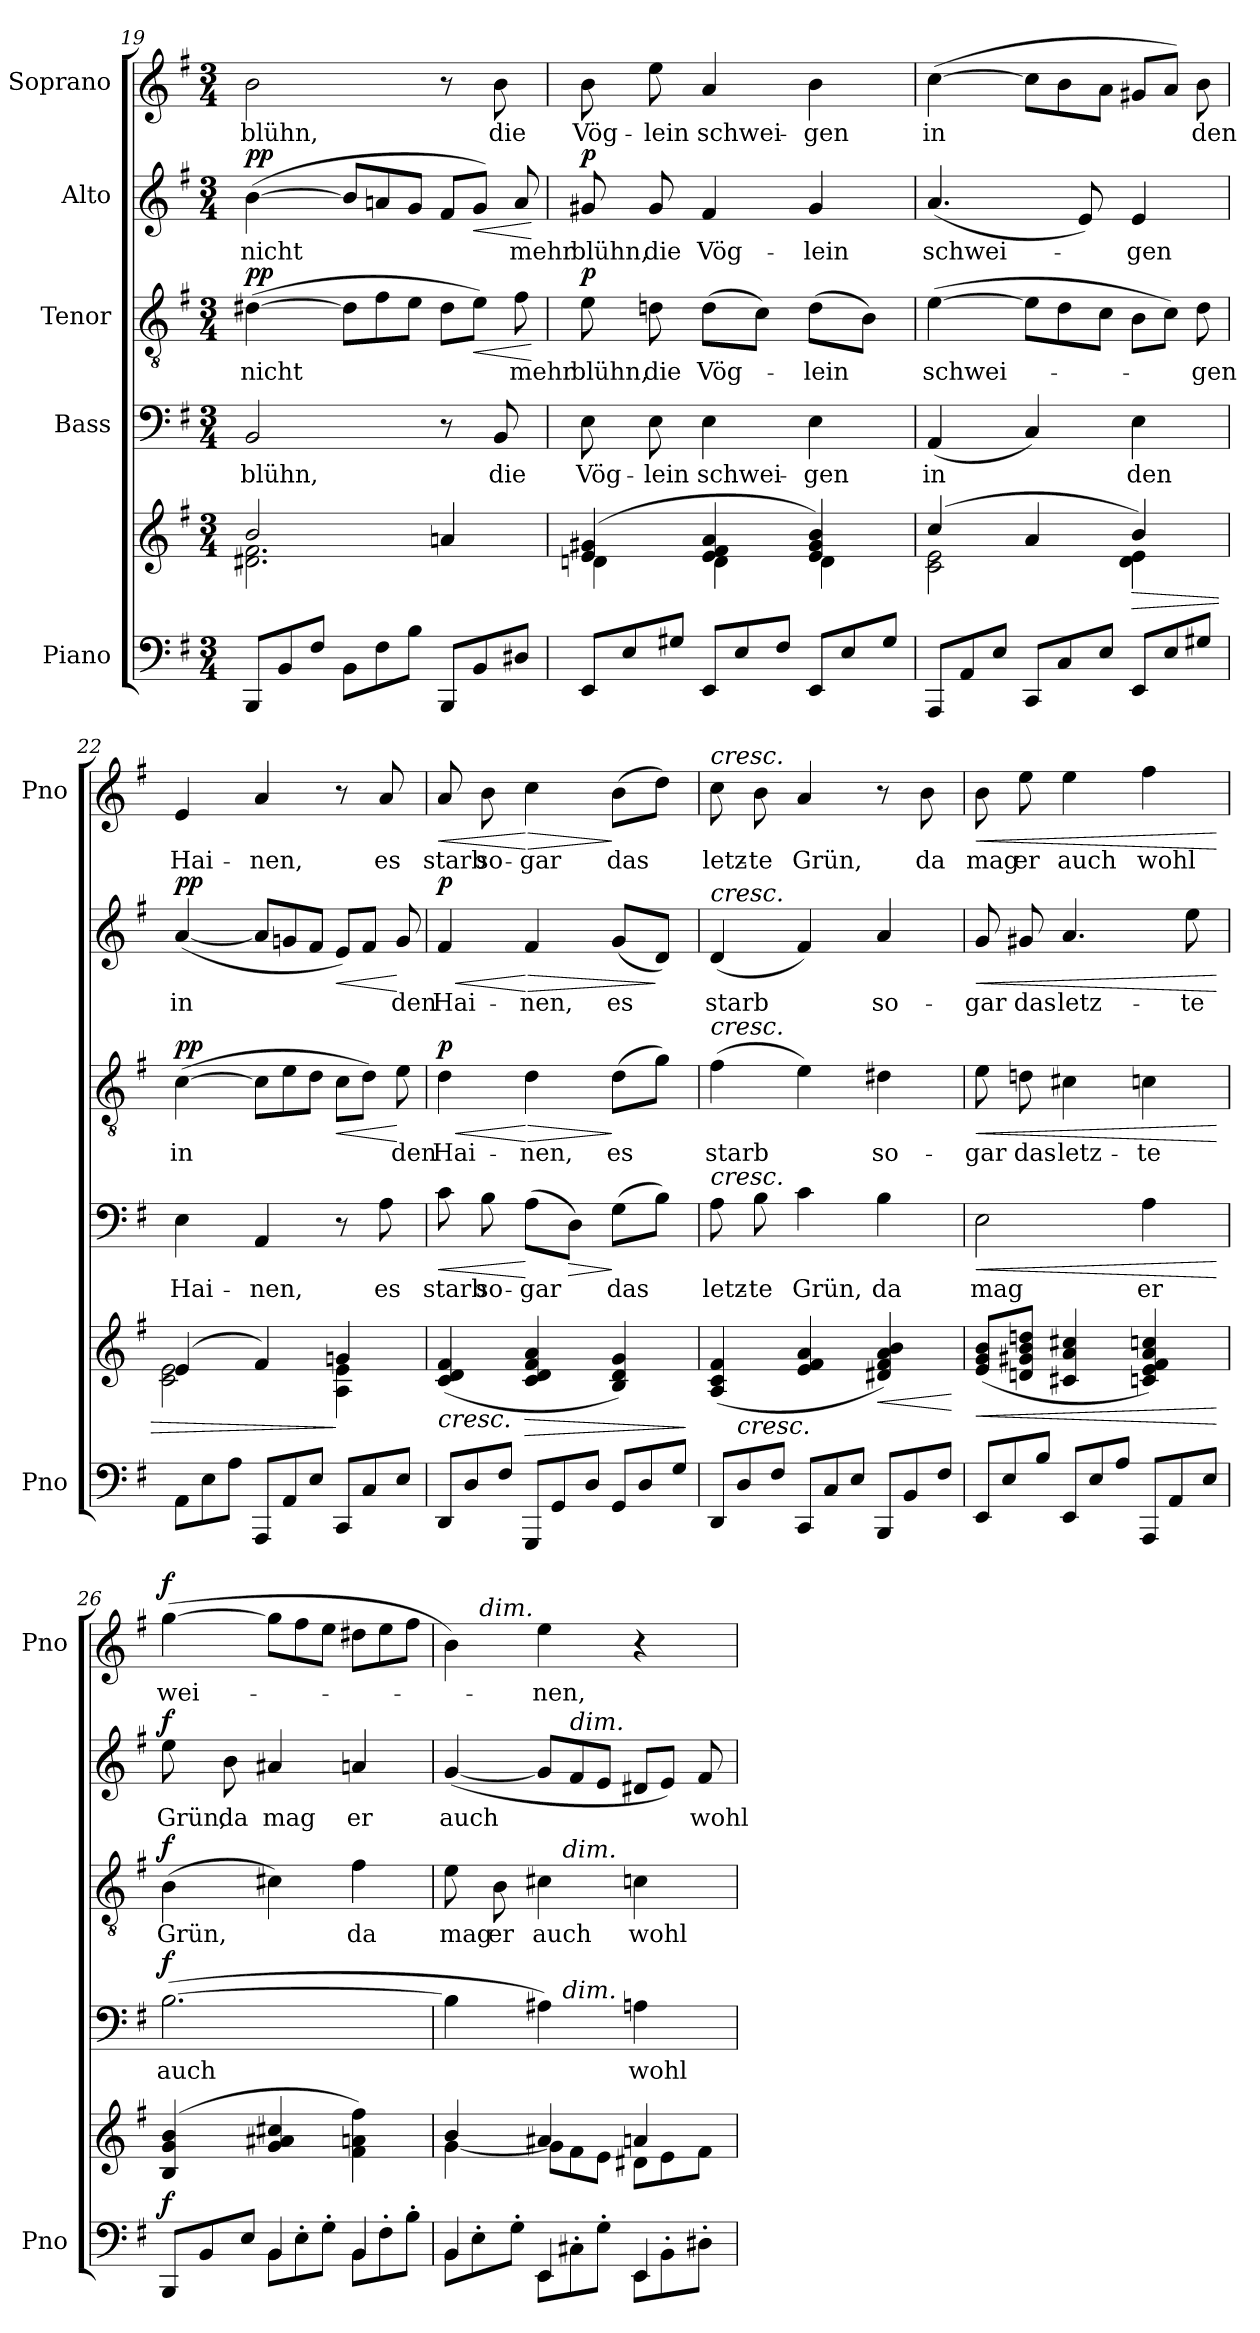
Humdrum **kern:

**kern	**kern	**dynam	**kern	**text	**dynam	**kern	**text	**dynam	**kern	**text	**dynam	**kern	**text	**dynam
*part5	*part5	*part5	*part4	*part4	*part4	*part3	*part3	*part3	*part2	*part2	*part2	*part1	*part1	*part1
*staff6	*staff5	*staff5/6	*staff4	*staff4	*staff4	*staff3	*staff3	*staff3	*staff2	*staff2	*staff2	*staff1	*staff1	*staff1
*I"Piano	*	*	*I"Bass	*	*	*I"Tenor	*	*	*I"Alto	*	*	*I"Soprano	*	*
*I'Pno	*	*	*	*	*	*	*	*	*	*	*	*I'Pno	*	*
*clefF4	*clefG2	*	*clefF4	*	*	*clefGv2	*	*	*clefG2	*	*	*clefG2	*	*
*k[f#]	*k[f#]	*	*k[f#]	*	*	*k[f#]	*	*	*k[f#]	*	*	*k[f#]	*	*
*e:	*e:	*	*e:	*	*	*e:	*	*	*e:	*	*	*e:	*	*
*M3/4	*M3/4	*	*M3/4	*	*	*M3/4	*	*	*M3/4	*	*	*M3/4	*	*
*Xtuplet	*	*	*	*	*	*	*	*	*	*	*	*	*	*
=19	=19	=19	=19	=19	=19	=19	=19	=19	=19	=19	=19	=19	=19	=19
*	*^	*	*	*	*	*	*	*	*	*	*	*	*	*
!	!	!	!	!	!	!	!	!	!LO:DY:a	!	!	!LO:DY:a	!	!	!
12BBB/L	2b/	2.d#X\ 2.f#\	.	2BB/	blühn,	.	([4d#X\	nicht	pp	([4b\	nicht	pp	2b\	blühn,	.
12BB/	.	.	.	.	.	.	.	.	.	.	.	.	.	.	.
12F#/J	.	.	.	.	.	.	.	.	.	.	.	.	.	.	.
*	*	*	*	*	*	*	*Xtuplet	*	*	*Xtuplet	*	*	*	*	*
12BB\L	.	.	.	.	.	.	12d#\L]	.	.	12b/L]	.	.	.	.	.
12F#\	.	.	.	.	.	.	12f#\	.	.	12an/	.	.	.	.	.
12B\J	.	.	.	.	.	.	12e\J	.	.	12g/J	.	.	.	.	.
12BBB/L	4an/	.	.	8r	.	.	12d#\L	.	.	12f#/L	.	.	8r	.	.
!	!	!	!	!	!	!	!	!	!LO:HP:b	!	!	!LO:HP:b	!	!	!
12BB/	.	.	.	.	.	.	12e\J)	.	<	12g/J)	.	<	.	.	.
.	.	.	.	8BB/	die	.	.	.	.	.	.	.	8b\	die	.
12D#X/J	.	.	.	.	.	.	12f#\	mehr	.	12a/	mehr	.	.	.	.
*	*v	*v	*	*	*	*	*	*	*	*	*	*	*	*	*
.	.	.	.	.	.	.	.	[	.	.	[	.	.	.
=20	=20	=20	=20	=20	=20	=20	=20	=20	=20	=20	=20	=20	=20	=20
*	*^	*	*	*	*	*	*	*	*	*	*	*	*	*
!	!	!	!	!	!	!	!	!	!LO:DY:a	!	!	!LO:DY:a	!	!	!
12EE/L	(4e/ 4g#X/	4dn\	.	8E\	Vög-	.	8e\	blühn,	p	8g#X/	blühn,	p	8b\	Vög-	.
12E/	.	.	.	.	.	.	.	.	.	.	.	.	.	.	.
.	.	.	.	8E\	-lein	.	8dn\	die	.	8g#/	die	.	8ee\	-lein	.
12G#X/J	.	.	.	.	.	.	.	.	.	.	.	.	.	.	.
12EE/L	4e/ 4f#/ 4a/	4d\	.	4E\	schwei-	.	(8d\L	Vög-	.	4f#/	Vög-	.	4a/	schwei-	.
12E/	.	.	.	.	.	.	.	.	.	.	.	.	.	.	.
.	.	.	.	.	.	.	8c\J)	.	.	.	.	.	.	.	.
12F#/J	.	.	.	.	.	.	.	.	.	.	.	.	.	.	.
12EE/L	4e/ 4g#/ 4b/)	4d\	.	4E\	-gen	.	(8d\L	-lein	.	4g#/	-lein	.	4b\	-gen	.
12E/	.	.	.	.	.	.	.	.	.	.	.	.	.	.	.
.	.	.	.	.	.	.	8B\J)	.	.	.	.	.	.	.	.
12G#/J	.	.	.	.	.	.	.	.	.	.	.	.	.	.	.
!!LO:LB:g=z
=21	=21	=21	=21	=21	=21	=21	=21	=21	=21	=21	=21	=21	=21	=21	=21
12AAA/L	(4cc/	2c\ 2e\	.	(4AA/	in	.	([4e\	schwei-	.	(4.a/	schwei-	.	([4cc\	in	.
12AA/	.	.	.	.	.	.	.	.	.	.	.	.	.	.	.
12E/J	.	.	.	.	.	.	.	.	.	.	.	.	.	.	.
*	*	*	*	*	*	*	*	*	*	*	*	*	*Xtuplet	*	*
12CC/L	4a/	.	.	4C/)	.	.	12e\L]	.	.	.	.	.	12cc\L]	.	.
12C/	.	.	.	.	.	.	12d\	.	.	.	.	.	12b\	.	.
.	.	.	.	.	.	.	.	.	.	8e/)	.	.	.	.	.
12E/J	.	.	.	.	.	.	12c\J	.	.	.	.	.	12a\J	.	.
!	!	!	!LO:HP:b	!	!	!	!	!	!	!	!	!	!	!	!
12EE/L	4b/)	4d\ 4e\	>	4E\	den	.	12B\L	.	.	4e/	-gen	.	12g#X/L	.	.
12E/	.	.	.	.	.	.	12c\J)	.	.	.	.	.	12a/J)	.	.
12G#X/J	.	.	.	.	.	.	12d\	-gen	.	.	.	.	12b\	den	.
=22	=22	=22	=22	=22	=22	=22	=22	=22	=22	=22	=22	=22	=22	=22	=22
!	!	!	!	!	!	!	!	!	!LO:DY:a	!	!	!LO:DY:a	!	!	!
12AA\L	(4e/	2c\ 2e\	.	4E\	Hai-	.	([4c\	in	pp	([4a/	in	pp	4e/	Hai-	.
12E\	.	.	.	.	.	.	.	.	.	.	.	.	.	.	.
12A\J	.	.	.	.	.	.	.	.	.	.	.	.	.	.	.
12AAA/L	4f#/)	.	.	4AA/	-nen,	.	12c\L]	.	.	12a/L]	.	.	4a/	-nen,	.
12AA/	.	.	.	.	.	.	12e\	.	.	12gn/	.	.	.	.	.
12E/J	.	.	.	.	.	.	12d\J	.	.	12f#/J	.	.	.	.	.
!	!	!	!	!	!	!	!	!	!LO:HP:b	!	!	!LO:HP:b	!	!	!
12CC/L	4gn/	4A\ 4e\	]	8r	.	.	12c\L	.	<	12e/L)	.	<	8r	.	.
12C/	.	.	.	.	.	.	12d\J)	.	.	12f#/J	.	.	.	.	.
.	.	.	.	8A\	es	.	.	.	.	.	.	.	8a/	es	.
12E/J	.	.	.	.	.	.	12e\	den	[	12g/	den	[	.	.	.
*	*v	*v	*	*	*	*	*	*	*	*	*	*	*	*	*
=23	=23	=23	=23	=23	=23	=23	=23	=23	=23	=23	=23	=23	=23	=23
!	!	!LO:HP:b	!	!	!LO:HP:b	!	!	!LO:HP:b	!	!	!LO:HP:b	!	!	!LO:HP:b
!	!	!	!	!	!	!	!	!LO:DY:n=1:a	!	!	!LO:DY:n=1:a	!	!	!
12DD/L	(4c/ 4d/ 4f#/	<	8c\	starb	<	4d\	Hai-	< p	4f#/	Hai-	< p	8a/	starb	<
12D/	.	.	.	.	.	.	.	.	.	.	.	.	.	.
.	.	.	8B\	so-	.	.	.	.	.	.	.	8b\	so-	.
12F#/J	.	.	.	.	.	.	.	.	.	.	.	.	.	.
!	!	!LO:HP:b	!	!	!	!	!	!LO:HP:n=1:b	!	!	!LO:HP:n=1:b	!	!	!LO:HP:n=1:b
12GGG/L	4c/ 4d/ 4f#/ 4a/	>	(8A\L	-gar	[	4d\	-nen,	[ >	4f#/	-nen,	[ >	4cc\	-gar	[ >
12GG/	.	.	.	.	.	.	.	.	.	.	.	.	.	.
!	!	!	!	!	!LO:HP:b	!	!	!	!	!	!	!	!	!
.	.	.	8D\J)	.	>	.	.	.	.	.	.	.	.	.
12D/J	.	.	.	.	.	.	.	.	.	.	.	.	.	.
12GG/L	4B/ 4d/ 4g/)	[	(8G\L	das	]	(8d\L	es	]	(8g/L	es	.	(8b\L	das	]
12D/	.	.	.	.	.	.	.	.	.	.	.	.	.	.
.	.	.	8B\J)	.	.	8g\J)	.	.	8d/J)	.	]	8dd\J)	.	.
12G/J	.	.	.	.	.	.	.	.	.	.	.	.	.	.
.	.	]	.	.	.	.	.	.	.	.	.	.	.	.
=24	=24	=24	=24	=24	=24	=24	=24	=24	=24	=24	=24	=24	=24	=24
!	!	!	!	!	!	!	!	!	!	!	!	!LO:TX:a:i:t=cresc.	!	!
!	!	!	!	!	!	!	!	!	!LO:TX:a:i:t=cresc.	!	!	!	!	!
!	!	!	!	!	!	!LO:TX:a:i:t=cresc.	!	!	!	!	!	!	!	!
!	!	!	!LO:TX:a:i:t=cresc.	!	!	!	!	!	!	!	!	!	!	!
12DD/L	(4A/ 4c/ 4f#/	.	8A\	letz-	.	(4f#\	starb	.	(4d/	starb	.	8cc\	letz-	.
!LO:TX:a:i:t=cresc.	!	!	!	!	!	!	!	!	!	!	!	!	!	!
12D/	.	.	.	.	.	.	.	.	.	.	.	.	.	.
.	.	.	8B\	-te	.	.	.	.	.	.	.	8b\	-te	.
12F#/J	.	.	.	.	.	.	.	.	.	.	.	.	.	.
12CC/L	4e/ 4f#/ 4a/	.	4c\	Grün,	.	4e\)	.	.	4f#/)	.	.	4a/	Grün,	.
12C/	.	.	.	.	.	.	.	.	.	.	.	.	.	.
12E/J	.	.	.	.	.	.	.	.	.	.	.	.	.	.
!	!	!LO:HP:b	!	!	!	!	!	!	!	!	!	!	!	!
12BBB/L	4d#X/ 4f#/ 4a/ 4b/)	<	4B\	da	.	4d#X\	so-	.	4a/	so-	.	8r	.	.
12BB/	.	.	.	.	.	.	.	.	.	.	.	.	.	.
.	.	.	.	.	.	.	.	.	.	.	.	8b\	da	.
12F#/J	.	.	.	.	.	.	.	.	.	.	.	.	.	.
.	.	[	.	.	.	.	.	.	.	.	.	.	.	.
!!LO:PB:g=z
=25	=25	=25	=25	=25	=25	=25	=25	=25	=25	=25	=25	=25	=25	=25
!	!	!LO:HP:b	!	!	!LO:HP:b	!	!	!LO:HP:b	!	!	!LO:HP:b	!	!	!LO:HP:b
12EE/L	(8e/ 8g/ 8b/L	<	2E\	mag	<	8e\	-­gar	<	8g/	-­gar	<	8b\	mag	<
12E/	.	.	.	.	.	.	.	.	.	.	.	.	.	.
.	8dn/ 8g#X/ 8b/ 8ddn/J	.	.	.	.	8dn\	das	.	8g#X/	das	.	8ee\	er	.
12B/J	.	.	.	.	.	.	.	.	.	.	.	.	.	.
12EE/L	4c#X/ 4a/ 4cc#X/	.	.	.	.	4c#X\	letz-	.	4.a/	letz-	.	4ee\	auch	.
12E/	.	.	.	.	.	.	.	.	.	.	.	.	.	.
12A/J	.	.	.	.	.	.	.	.	.	.	.	.	.	.
12AAA/L	4cn/ 4e/ 4f#/ 4a/ 4ccn/)	.	4A\	er	.	4cn\	-te	.	.	.	.	4ff#\	wohl	.
12AA/	.	.	.	.	.	.	.	.	.	.	.	.	.	.
.	.	.	.	.	.	.	.	.	8ee\	-te	.	.	.	.
12E/J	.	.	.	.	.	.	.	.	.	.	.	.	.	.
.	.	[	.	.	[	.	.	[	.	.	[	.	.	[
=26	=26	=26	=26	=26	=26	=26	=26	=26	=26	=26	=26	=26	=26	=26
*^	*	*	*	*	*	*	*	*	*	*	*	*	*	*
!	!	!	!LO:DY:a=2	!	!	!LO:DY:a	!	!	!LO:DY:a	!	!	!LO:DY:a	!	!	!LO:DY:a
12BBB/L	4ryy	(4B/ 4g/ 4b/	f	([2.B\	auch	f	(4B\	Grün,	f	8ee\	Grün,	f	([4gg\	wei-	f
12BB/	.	.	.	.	.	.	.	.	.	.	.	.	.	.	.
.	.	.	.	.	.	.	.	.	.	8b\	da	.	.	.	.
12E/J	.	.	.	.	.	.	.	.	.	.	.	.	.	.	.
12BB\L	4BB/	4g/ 4a#X/ 4cc#X/	.	.	.	.	4c#X\)	.	.	4a#X/	mag	.	12gg\L]	.	.
12E'>\	.	.	.	.	.	.	.	.	.	.	.	.	12ff#\	.	.
12G'>\J	.	.	.	.	.	.	.	.	.	.	.	.	12ee\J	.	.
12BB\L	4BB/	4f#\ 4an\ 4ff#\)	.	.	.	.	4f#\	da	.	4an/	er	.	12dd#X\L	.	.
12F#'>\	.	.	.	.	.	.	.	.	.	.	.	.	12ee\	.	.
12B'>\J	.	.	.	.	.	.	.	.	.	.	.	.	12ff#\J	.	.
=27	=27	=27	=27	=27	=27	=27	=27	=27	=27	=27	=27	=27	=27	=27	=27
*	*	*^	*	*^	*	*	*^	*	*	*	*	*	*^	*	*
12BB\L	4BB/	4b/	[<4g\	.	4B\]	6ryy	.	.	8e\	6ryy	mag	.	([4g/	auch	.	4b\)	16.ryy	.	.
12E'>\	.	.	.	.	.	.	.	.	.	.	.	.	.	.	.	.	.	.	.
!	!	!	!	!	!	!	!	!	!	!	!	!	!	!	!	!	!LO:TX:a:i:t=dim.	!	!
.	.	.	.	.	.	.	.	.	.	.	.	.	.	.	.	.	2ryy	.	.
.	.	.	.	.	.	.	.	.	8B\	.	er	.	.	.	.	.	.	.	.
12G'>\J	.	.	.	.	.	12...ryy	.	.	.	12...ryy	.	.	.	.	.	.	.	.	.
*	*	*	*Xtuplet	*	*	*	*	*	*	*	*	*	*	*	*	*	*	*	*
12EE\L	4EE/	4a#X/	12g\L]	.	4A#X\)	.	.	.	4c#X\	.	auch	.	12g/L]	.	.	4ee\	.	-nen,	.
!	!	!	!	!	!	!	!	!	!	!LO:TX:a:i:t=dim.	!	!	!	!	!	!	!	!	!
!	!	!	!	!	!	!LO:TX:a:i:t=dim.	!	!	!	!	!	!	!	!	!	!	!	!	!
.	.	.	.	.	.	3ryy	.	.	.	3ryy	.	.	.	.	.	.	.	.	.
!	!	!	!	!	!	!	!	!	!	!	!	!	!LO:TX:a:i:t=dim.	!	!	!	!	!	!
12C#X'>\	.	.	12f#\	.	.	.	.	.	.	.	.	.	12f#/	.	.	.	.	.	.
12G'>\J	.	.	12e\J	.	.	.	.	.	.	.	.	.	12e/J	.	.	.	.	.	.
12EE\L	4EE/	4an/	12d#X\L	.	4An\	.	wohl	.	4cn\	.	wohl	.	12d#X/L	.	.	4r	.	.	.
12BB'>\	.	.	12e\	.	.	.	.	.	.	.	.	.	12e/J)	.	.	.	.	.	.
.	.	.	.	.	.	.	.	.	.	.	.	.	.	.	.	.	8ryy	.	.
.	.	.	.	.	.	12ryy	.	.	.	12ryy	.	.	.	.	.	.	.	.	.
12D#X'>\J	.	.	12f#\J	.	.	.	.	.	.	.	.	.	12f#/	wohl	.	.	.	.	.
.	.	.	.	.	.	.	.	.	.	.	.	.	.	.	.	.	32ryy	.	.
.	.	.	.	.	.	96ryy	.	.	.	96ryy	.	.	.	.	.	.	.	.	.
*v	*v	*	*	*	*v	*v	*	*	*v	*v	*	*	*	*	*	*v	*v	*	*
*	*v	*v	*	*	*	*	*	*	*	*	*	*	*	*	*
=	=	=	=	=	=	=	=	=	=	=	=	=	=	=
*-	*-	*-	*-	*-	*-	*-	*-	*-	*-	*-	*-	*-	*-	*-
